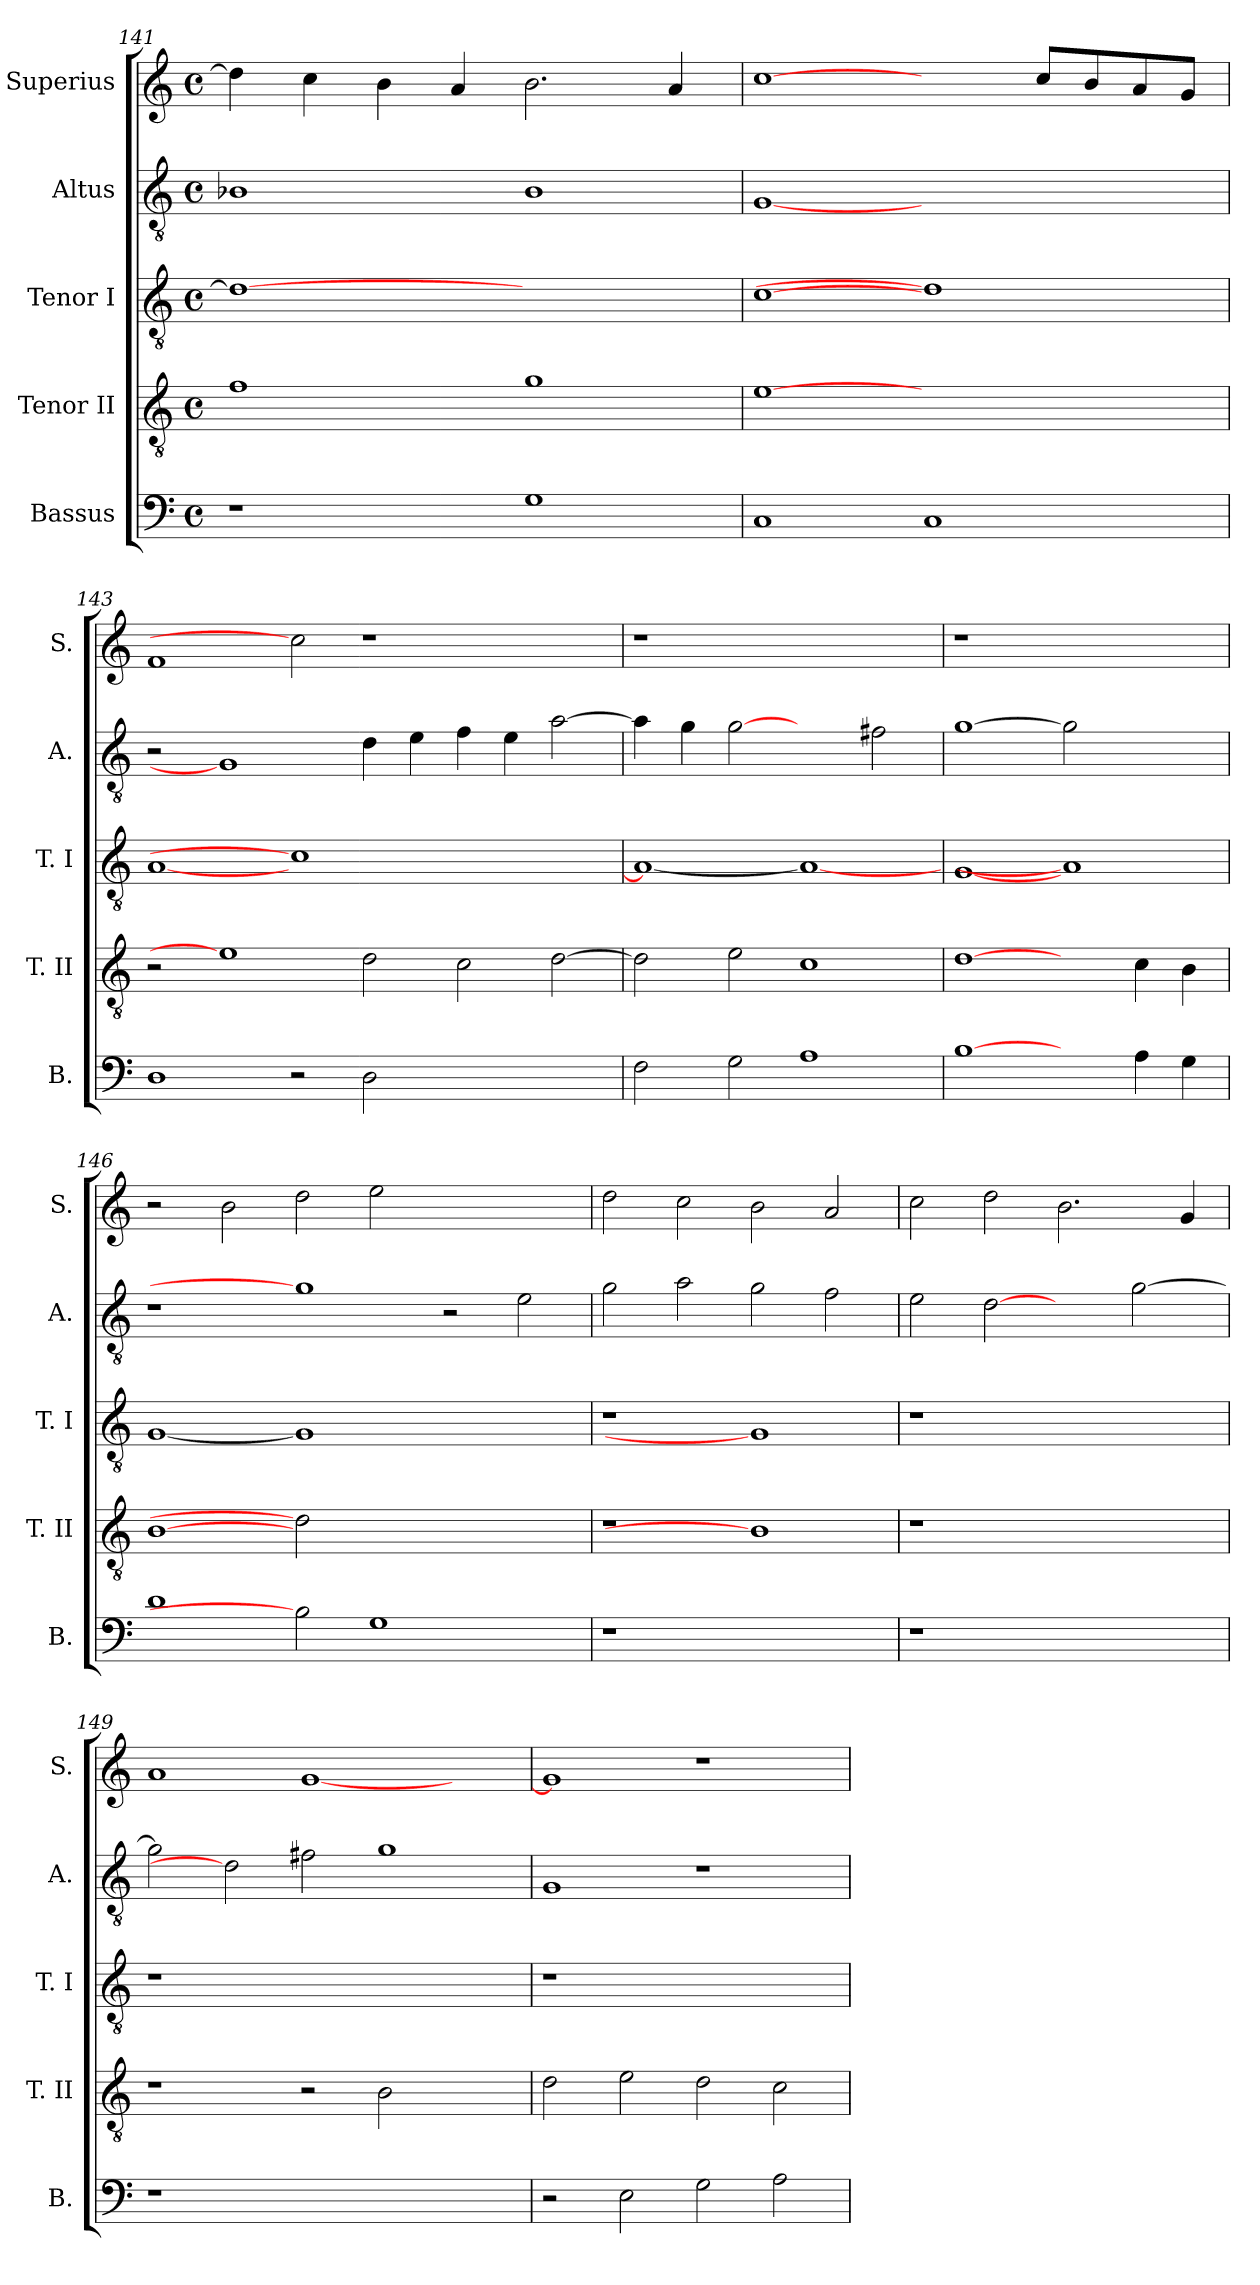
**kern	**kern	**kern	**kern	**kern
*part5	*part4	*part3	*part2	*part1
*staff5	*staff4	*staff3	*staff2	*staff1
*I"Bassus	*I"Tenor II	*I"Tenor I	*I"Altus	*I"Superius
*I'B.	*I'T. II	*I'T. I	*I'A.	*I'S.
*clefF4	*clefGv2	*clefGv2	*clefGv2	*clefG2
*	*ITrd7c12	*ITrd7c12	*ITrd7c12	*
*k[]	*k[]	*k[]	*k[]	*k[]
*C:	*C:	*C:	*C:	*C:
*M4/4	*M4/4	*M4/4	*M4/4	*M4/4
*met(c)	*met(c)	*met(c)	*met(c)	*met(c)
=141	=141	=141	=141	=141
1r	1Fi	1Di_>	1BB-Xi	4ddi\]
.	.	.	.	4cci\
.	.	.	.	4bi\
.	.	.	.	4ai/
1Gi	1Gi	1ryy	1BB-i	2.bi\
.	.	.	.	4ai/
!!LO:PB:g=z
=142	=142	=142	=142	=142
1Ci	[1Ei	[1Ci	[1GGi	[1cci
1Ci	1ryy	1Di]	1ryy	2ryy
.	.	.	.	8cci/L
.	.	.	.	8bi/
.	.	.	.	8ai/
.	.	.	.	8gi/J
=143	=143	=143	=143	=143
1Di	2r	[<1AAi	2r	1fi
.	1Ei]	.	1GGi]	.
2r	.	1Ci]	.	2cci]
2Di\	2Di\	.	4Di\	1r
.	.	.	4Ei\	.
1ryy	2Ci\	1ryy	4Fi\	.
.	.	.	4Ei\	.
.	[>2Di\	.	[>2Ai\	2ryy
=144	=144	=144	=144	=144
!	!	!	!	!LO:N:vis=1
2Fi\	2Di\]	1AAi_<	4Ai\]	1r
.	.	.	4Gi\	.
2Gi\	2Ei\	.	[2Gi	.
1Ai	1Ci	1AAi_	2ryy	1ryy
.	.	.	2F#Xi\	.
=145	=145	=145	=145	=145
!	!	!	!	!LO:N:vis=1
[1Bi	[1Di	[1GGi	[1Gi	1r
2ryy	2ryy	1AAi]	2Gi]	1ryy
4Ai\	4Ci\	.	2ryy	.
4Gi\	4BBi\	.	.	.
=146	=146	=146	=146	=146
1di	[1BBi	[1GGi	1r	2r
.	.	.	.	2bi\
2Bi]	2Di]	1GGi]	1Gi]	2ddi\
1Gi	1.ryy	.	.	2eei\
.	.	1ryy	2r	1ryy
2ryy	.	.	2Ei\	.
!!LO:LB:g=z
=147	=147	=147	=147	=147
!LO:N:vis=1	!LO:N:vis=1	!LO:N:vis=1	!	!
1r	1r	1r	2Gi\	2ddi\
.	.	.	2Ai\	2cci\
1ryy	1BBi]	1GGi]	2Gi\	2bi\
.	.	.	2Fi\	2ai/
=148	=148	=148	=148	=148
!LO:N:vis=1	!LO:N:vis=1	!LO:N:vis=1	!	!
1r	1r	1r	2Ei\	2cci\
.	.	.	[2Di	2ddi\
1ryy	1ryy	1ryy	2ryy	2.bi\
.	.	.	[>2Gi\	.
.	.	.	.	4gi/
=149	=149	=149	=149	=149
!LO:N:vis=1	!	!LO:N:vis=1	!	!
1r	1r	1r	2Gi\]	1ai
.	.	.	2Di]	.
1.ryy	2r	1.ryy	2F#Xi\	[<1gi
.	2BBi\	.	1Gi	.
.	2ryy	.	.	2ryy
=150	=150	=150	=150	=150
!	!	!LO:N:vis=1	!	!
2r	2Di\	1r	1GGi	1gi]
2Ei\	2Ei\	.	.	.
2Gi\	2Di\	1ryy	1r	1r
2Ai\	2Ci\	.	.	.
=	=	=	=	=
*-	*-	*-	*-	*-
